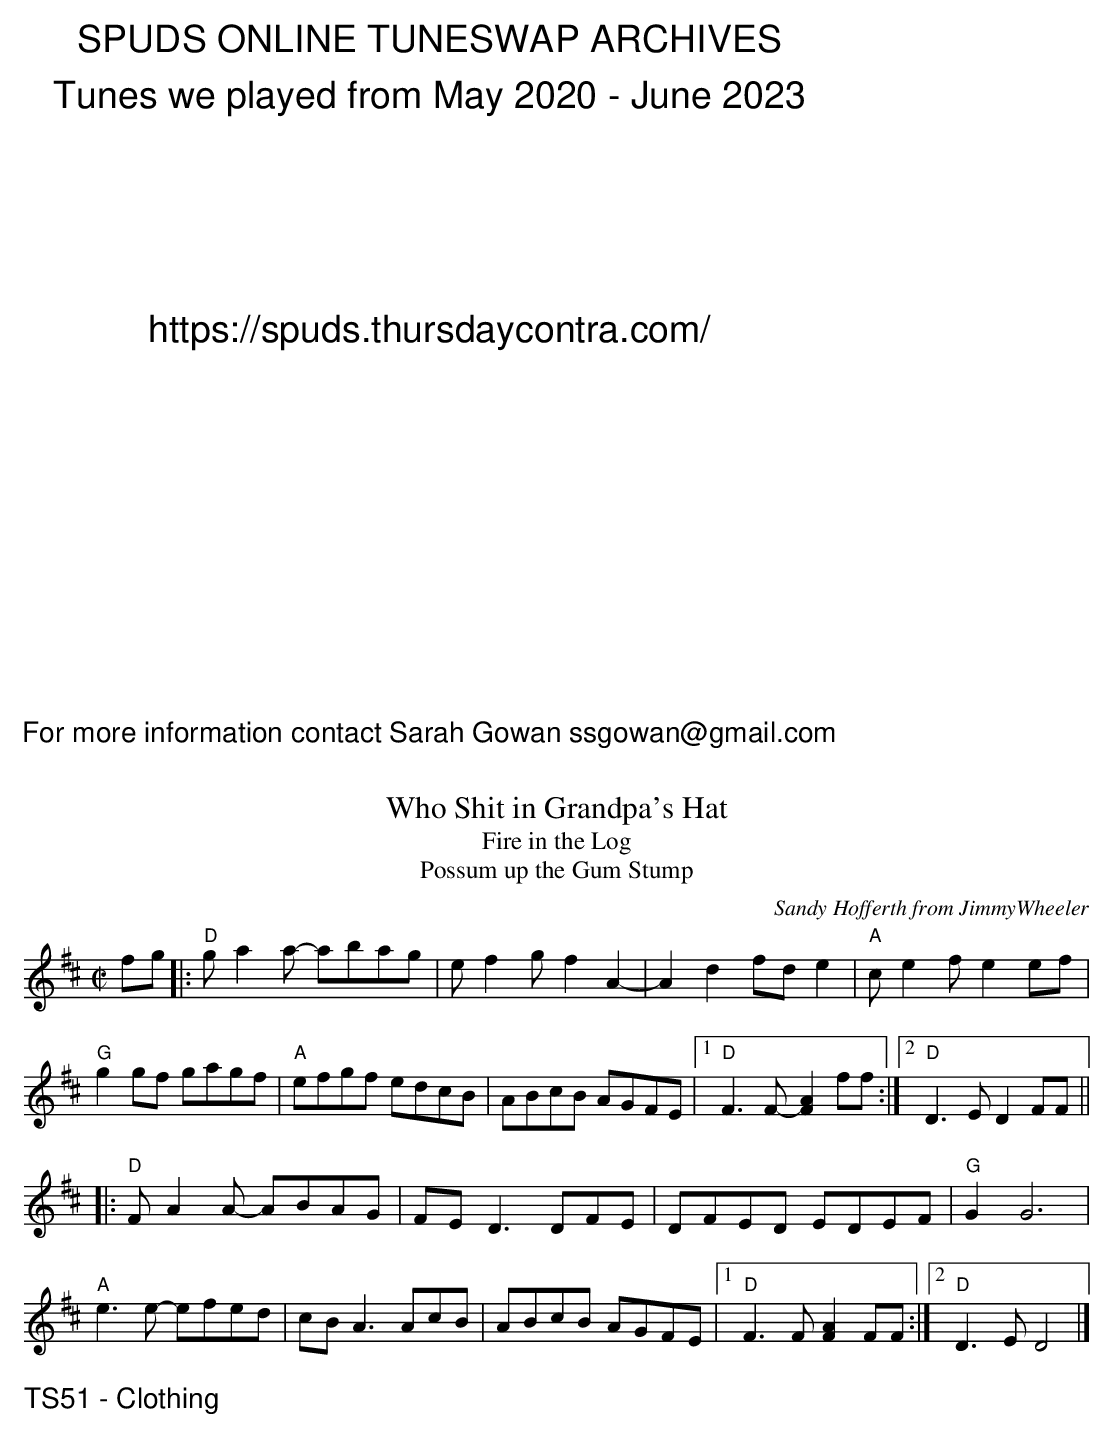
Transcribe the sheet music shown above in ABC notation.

X:1
T:Who Shit in Grandpa's Hat
T:Fire in the Log
T:Possum up the Gum Stump
C:Sandy Hofferth from JimmyWheeler
M:C|
L:1/8
K:D
fg|:"D"ga2a- abag|ef2 gf2 A2-|A2d2 fde2|"A"ce2 fe2ef|
"G"g2 gf gagf|"A"efgf edcB|ABcB AGFE|1"D"F3F-[FA]2ff:|2"D"D3ED2FF||
|:"D"FA2 A- ABAG|FED3DFE|DFED EDEF|"G"G2G6|
"A"e3e- efed|cBA3AcB|ABcB AGFE|1"D"F3F[AF]2FF:|2"D"D3ED4|]
